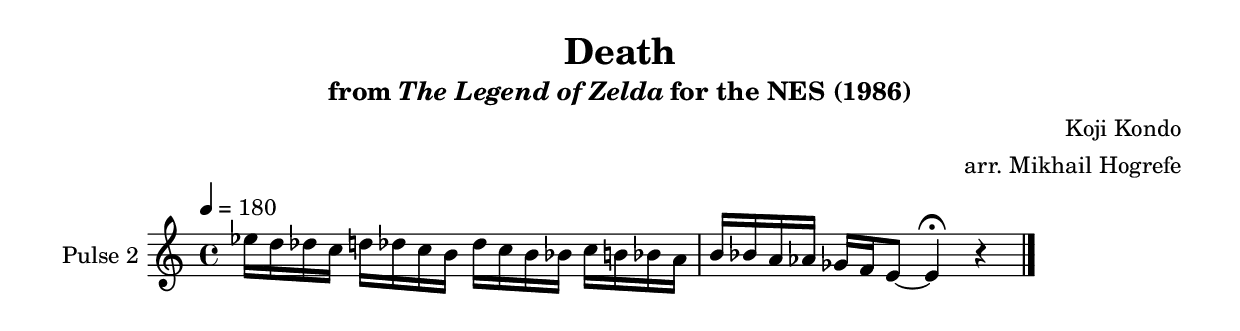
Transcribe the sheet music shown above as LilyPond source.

\version "2.22.0"

\book {
    \header {
        title = "Death"
        subtitle = \markup { "from" {\italic "The Legend of Zelda"} "for the NES (1986)" }
        composer = "Koji Kondo"
        arranger = "arr. Mikhail Hogrefe"
    }

    \score {
        {
            \new StaffGroup <<
                \new Staff \relative c'' {
                    \set Staff.instrumentName = "Pulse 2"
                    \set Staff.shortInstrumentName = "P.2"
\tempo 4 = 180
ees16 d des c d des c b des c b bes c b bes a |
b16 bes a aes ges f e8 ~ e4\fermata r |
\bar "|."
                }
            >>
        }
        \layout {
            \context {
                \Staff
                \RemoveEmptyStaves
            }
            \context {
                \DrumStaff
                \RemoveEmptyStaves
            }
        }
    }
}
